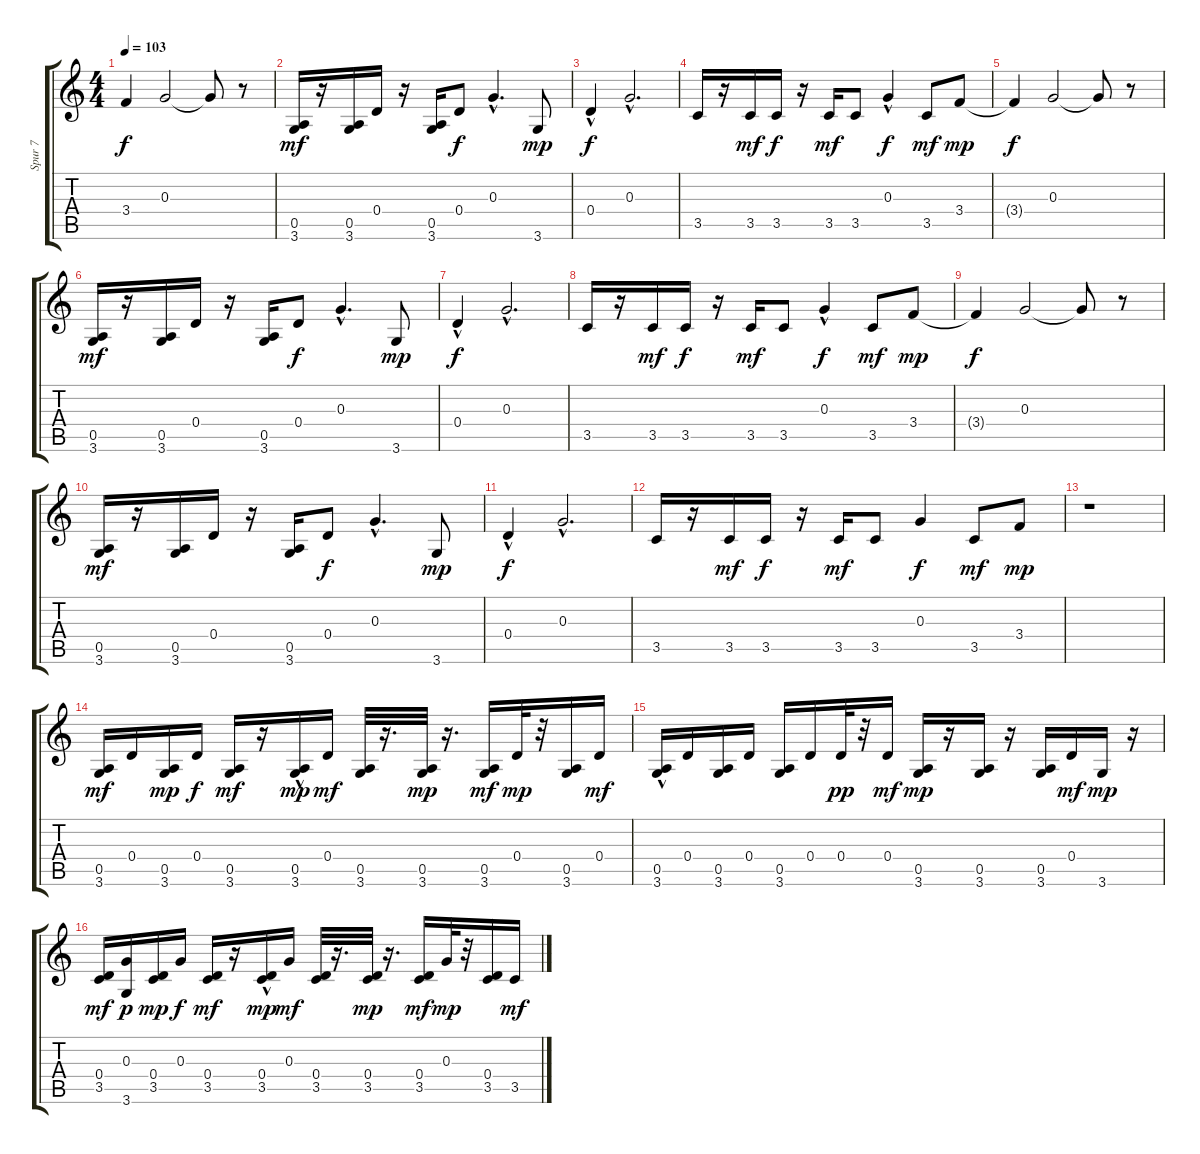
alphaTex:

\track ("Spur 7" "Spur 7") {instrument acousticguitarsteel}
\staff {score tabs}
\tuning (E4 B3 G3 D3 A2 E2) {hide}
\ts (4 4)
\tempo 103
\clef g2
\ks c
3.4{t}.4{dy f} 0.3.2 0.3{t}.8 r.8 |
(0.5 3.6).16{dy mf} r.16 (0.5 3.6).16 0.4.16 r.16 (0.5 3.6).16 0.4.8{dy f} 0.3{hac}.4{d} 3.6.8{dy mp} |
0.4{hac}.4{dy f} 0.3{hac}.2{d} |
3.5.16 r.16 3.5.16{dy mf} 3.5.16{dy f} r.16 3.5.16{dy mf} 3.5.8 0.3{hac}.4{dy f} 3.5.8{dy mf} 3.4.8{dy mp} |
3.4{t}.4{dy f} 0.3.2 0.3{t}.8 r.8 |
(0.5 3.6).16{dy mf} r.16 (0.5 3.6).16 0.4.16 r.16 (0.5 3.6).16 0.4.8{dy f} 0.3{hac}.4{d} 3.6.8{dy mp} |
0.4{hac}.4{dy f} 0.3{hac}.2{d} |
3.5.16 r.16 3.5.16{dy mf} 3.5.16{dy f} r.16 3.5.16{dy mf} 3.5.8 0.3{hac}.4{dy f} 3.5.8{dy mf} 3.4.8{dy mp} |
3.4{t}.4{dy f} 0.3.2 0.3{t}.8 r.8 |
(0.5 3.6).16{dy mf} r.16 (0.5 3.6).16 0.4.16 r.16 (0.5 3.6).16 0.4.8{dy f} 0.3{hac}.4{d} 3.6.8{dy mp} |
0.4{hac}.4{dy f} 0.3{hac}.2{d} |
3.5.16 r.16 3.5.16{dy mf} 3.5.16{dy f} r.16 3.5.16{dy mf} 3.5.8 0.3.4{dy f} 3.5.8{dy mf} 3.4.8{dy mp} |
r.1 |
(0.5 3.6).16{dy mf} 0.4.16 (0.5 3.6).16{dy mp} 0.4.16{dy f} (0.5 3.6).16{dy mf} r.16 (0.5 3.6{hac}).16{dy mp} 0.4.16{dy mf} (0.5 3.6).32 r.16{d} (0.5 3.6).32{dy mp} r.16{d} (0.5 3.6).16{dy mf} 0.4.32{dy mp} r.32 (0.5 3.6).16 0.4.16{dy mf} |
(0.5 3.6{hac}).16 0.4.16 (0.5 3.6).16 0.4.16 (0.5 3.6).16 0.4.16 0.4.32{dy pp} r.32 0.4.16{dy mf} (0.5 3.6).16{dy mp} r.16 (0.5 3.6).16 r.16 (0.5 3.6).16 0.4.16{dy mf} 3.6.16{dy mp} r.16 |
(0.4 3.5).16{dy mf} (0.3 3.6).16{dy p} (0.4 3.5).16{dy mp} 0.3.16{dy f} (0.4 3.5).16{dy mf} r.16 (0.4 3.5{hac}).16{dy mp} 0.3.16{dy mf} (0.4 3.5).32 r.16{d} (0.4 3.5).32{dy mp} r.16{d} (0.4 3.5).16{dy mf} 0.3.32{dy mp} r.32 (0.4 3.5).16 3.5.16{dy mf}
